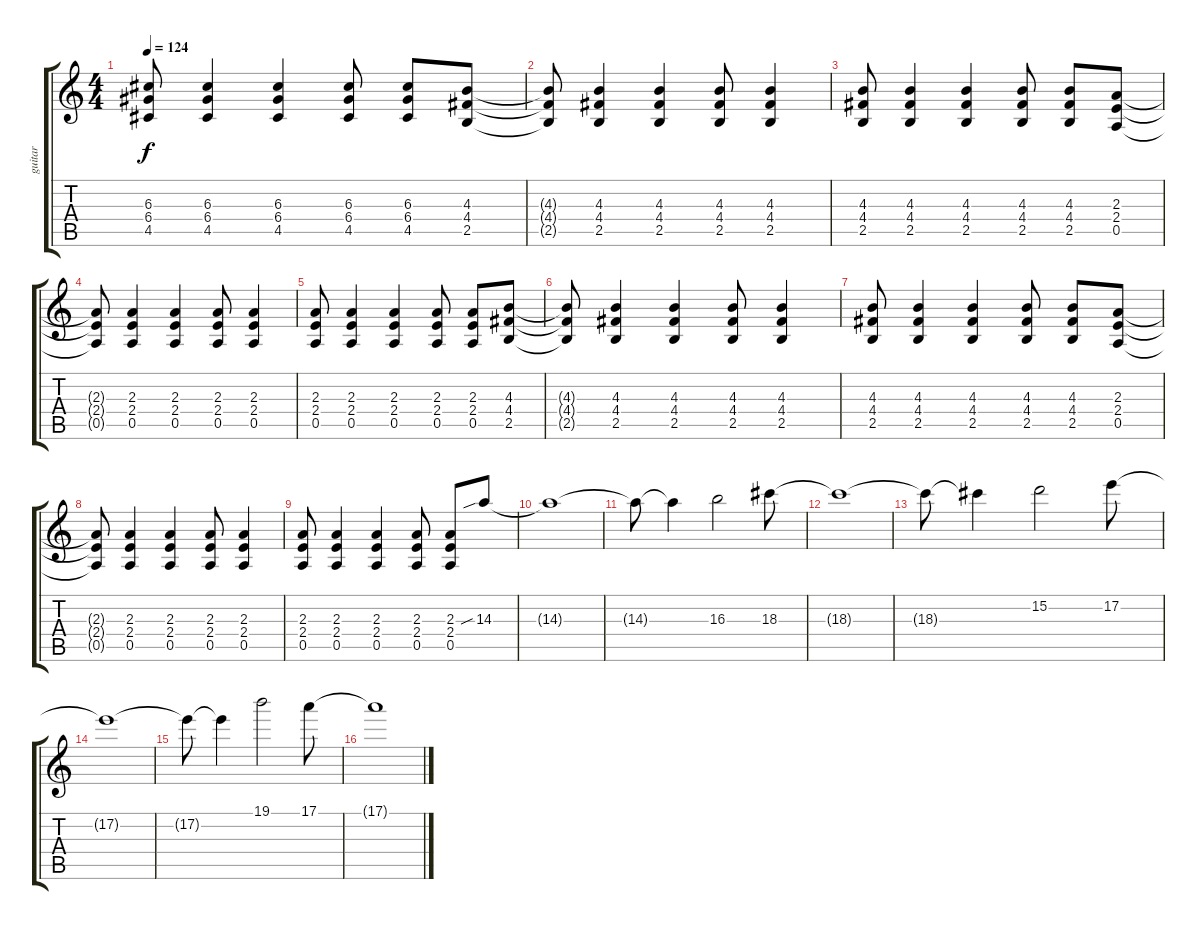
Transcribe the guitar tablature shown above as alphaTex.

\track ("guitar" "guitar") {instrument distortionguitar}
\staff {score tabs}
\tuning (E4 B3 G3 D3 A2 E2) {hide}
\ts (4 4)
\tempo 124
\clef g2
\ks c
(6.3 6.4 4.5).8{dy f} (6.3 6.4 4.5).4 (6.3 6.4 4.5).4 (6.3 6.4 4.5).8 (6.3 6.4 4.5).8 (4.3 4.4 2.5).8 |
(4.3{t} 4.4{t} 2.5{t}).8 (4.3 4.4 2.5).4 (4.3 4.4 2.5).4 (4.3 4.4 2.5).8 (4.3 4.4 2.5).4 |
(4.3 4.4 2.5).8 (4.3 4.4 2.5).4 (4.3 4.4 2.5).4 (4.3 4.4 2.5).8 (4.3 4.4 2.5).8 (2.3 2.4 0.5).8 |
(2.3{t} 2.4{t} 0.5{t}).8 (2.3 2.4 0.5).4 (2.3 2.4 0.5).4 (2.3 2.4 0.5).8 (2.3 2.4 0.5).4 |
(2.3 2.4 0.5).8 (2.3 2.4 0.5).4 (2.3 2.4 0.5).4 (2.3 2.4 0.5).8 (2.3 2.4 0.5).8 (4.3 4.4 2.5).8 |
(4.3{t} 4.4{t} 2.5{t}).8 (4.3 4.4 2.5).4 (4.3 4.4 2.5).4 (4.3 4.4 2.5).8 (4.3 4.4 2.5).4 |
(4.3 4.4 2.5).8 (4.3 4.4 2.5).4 (4.3 4.4 2.5).4 (4.3 4.4 2.5).8 (4.3 4.4 2.5).8 (2.3 2.4 0.5).8 |
(2.3{t} 2.4{t} 0.5{t}).8 (2.3 2.4 0.5).4 (2.3 2.4 0.5).4 (2.3 2.4 0.5).8 (2.3 2.4 0.5).4 |
(2.3 2.4 0.5).8 (2.3 2.4 0.5).4 (2.3 2.4 0.5).4 (2.3 2.4 0.5).8 (2.3 2.4 0.5).8 14.3{sib}.8 |
14.3{t}.1 |
14.3{t}.8 14.3{t}.4 16.3.2 18.3.8 |
18.3{t}.1 |
18.3{t}.8 18.3{t}.4 15.2.2 17.2.8 |
17.2{t}.1 |
17.2{t}.8 17.2{t}.4 19.1.2 17.1.8 |
17.1{t}.1
